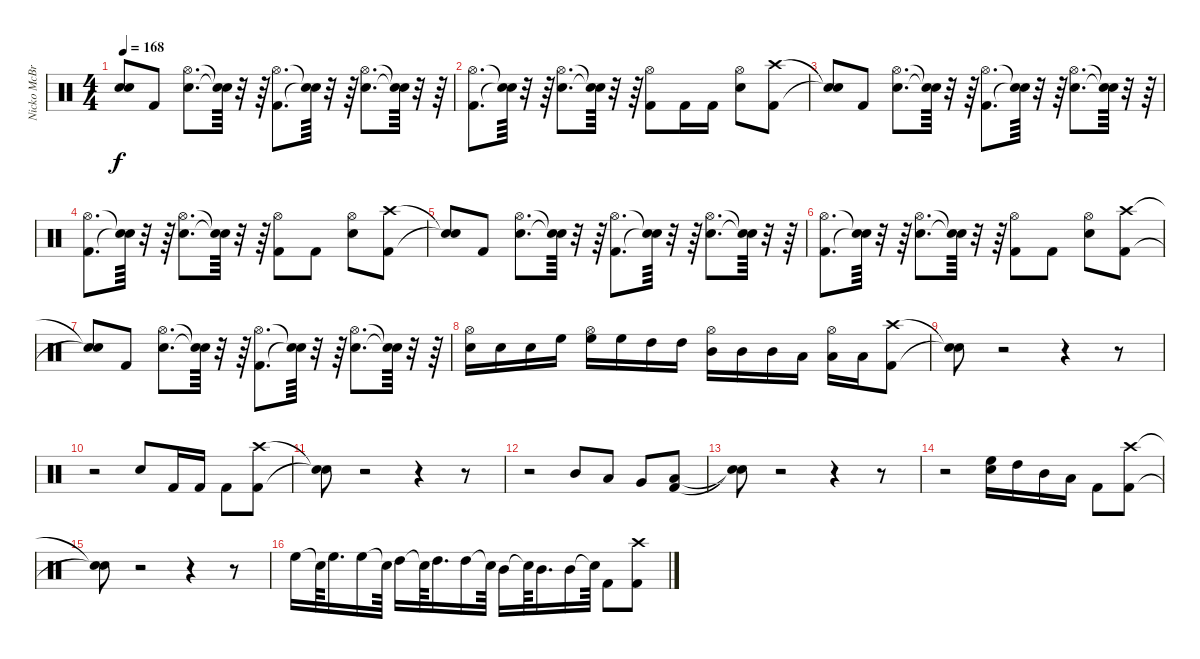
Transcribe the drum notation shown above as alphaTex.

\track ("Nicko McBrain" "Nicko McBr") {instrument percussion}
\staff {score}
\articulation defaults
\ts (4 4)
\tempo 168
\clef neutral
\ks c
("Snare (hit)"{t} "Snare (hit)"{t}).8{dy f} "Kick (hit) 2".8 ("Snare (hit) 2" "Hi-Hat (open)").8{d} ("Snare (hit)"{t} "Snare (hit)"{t}).64 r.32 r.64 ("Kick (hit) 2" "Hi-Hat (open)").8{d} ("Snare (hit)"{t} "Snare (hit)"{t}).64 r.32 r.64 ("Snare (hit) 2" "Hi-Hat (open)").8{d} ("Snare (hit)"{t} "Snare (hit)"{t}).64 r.32 r.64 |
("Kick (hit) 2" "Hi-Hat (open)").8{d} ("Snare (hit)"{t} "Snare (hit)"{t}).64 r.32 r.64 ("Snare (hit) 2" "Hi-Hat (open)").8{d} ("Snare (hit)"{t} "Snare (hit)"{t}).64 r.32 r.64 ("Kick (hit) 2" "Hi-Hat (open)").8 "Kick (hit) 2".16 "Kick (hit) 2".16 ("Snare (hit) 2" "Hi-Hat (open)").8 ("Kick (hit) 2" "Crash high (hit)").8 |
("Snare (hit)"{t} "Snare (hit)"{t}).8 "Kick (hit) 2".8 ("Snare (hit) 2" "Hi-Hat (open)").8{d} ("Snare (hit)"{t} "Snare (hit)"{t}).64 r.32 r.64 ("Kick (hit) 2" "Hi-Hat (open)").8{d} ("Snare (hit)"{t} "Snare (hit)"{t}).64 r.32 r.64 ("Snare (hit) 2" "Hi-Hat (open)").8{d} ("Snare (hit)"{t} "Snare (hit)"{t}).64 r.32 r.64 |
("Kick (hit) 2" "Hi-Hat (open)").8{d} ("Snare (hit)"{t} "Snare (hit)"{t}).64 r.32 r.64 ("Snare (hit) 2" "Hi-Hat (open)").8{d} ("Snare (hit)"{t} "Snare (hit)"{t}).64 r.32 r.64 ("Kick (hit) 2" "Hi-Hat (open)").8 "Kick (hit) 2".8 ("Snare (hit) 2" "Hi-Hat (open)").8 ("Kick (hit) 2" "Crash high (hit)").8 |
("Snare (hit)"{t} "Snare (hit)"{t}).8 "Kick (hit) 2".8 ("Snare (hit) 2" "Hi-Hat (open)").8{d} ("Snare (hit)"{t} "Snare (hit)"{t}).64 r.32 r.64 ("Kick (hit) 2" "Hi-Hat (open)").8{d} ("Snare (hit)"{t} "Snare (hit)"{t}).64 r.32 r.64 ("Snare (hit) 2" "Hi-Hat (open)").8{d} ("Snare (hit)"{t} "Snare (hit)"{t}).64 r.32 r.64 |
("Kick (hit) 2" "Hi-Hat (open)").8{d} ("Snare (hit)"{t} "Snare (hit)"{t}).64 r.32 r.64 ("Snare (hit) 2" "Hi-Hat (open)").8{d} ("Snare (hit)"{t} "Snare (hit)"{t}).64 r.32 r.64 ("Kick (hit) 2" "Hi-Hat (open)").8 "Kick (hit) 2".8 ("Snare (hit) 2" "Hi-Hat (open)").8 ("Kick (hit) 2" "Crash high (hit)").8 |
("Snare (hit)"{t} "Snare (hit)"{t}).8 "Kick (hit) 2".8 ("Snare (hit) 2" "Hi-Hat (open)").8{d} ("Snare (hit)"{t} "Snare (hit)"{t}).64 r.32 r.64 ("Kick (hit) 2" "Hi-Hat (open)").8{d} ("Snare (hit)"{t} "Snare (hit)"{t}).64 r.32 r.64 ("Snare (hit) 2" "Hi-Hat (open)").8{d} ("Snare (hit)"{t} "Snare (hit)"{t}).64 r.32 r.64 |
("Snare (hit) 2" "Hi-Hat (open)").16 "Snare (hit) 2".16 "Snare (hit) 2".16 "High Floor Tom (hit)".16 ("Hi-Hat (open)" "High Floor Tom (hit)").16 "High Floor Tom (hit)".16 "High Tom (hit)".16 "High Tom (hit)".16 ("Hi-Hat (open)" "Mid Tom (hit)").16 "Mid Tom (hit)".16 "Mid Tom (hit)".16 "Low Tom (hit)".16 ("Low Tom (hit)" "Hi-Hat (open)").16 "Low Tom (hit)".16 ("Kick (hit) 2" "Crash high (hit)").8 |
("Snare (hit)"{t} "Snare (hit)"{t}).8 r.2 r.4 r.8 |
r.2 "Snare (hit) 2".8 "Kick (hit) 2".16 "Kick (hit) 2".16 "Kick (hit) 2".8 ("Kick (hit) 2" "Crash high (hit)").8 |
("Snare (hit)"{t} "Snare (hit)"{t}).8 r.2 r.4 r.8 |
r.2 "Mid Tom (hit)".8 "Low Tom (hit)".8 "Very Low Tom (hit)".8 ("Kick (hit) 2" "Low Floor Tom (hit)").8 |
("Snare (hit)"{t} "Snare (hit)"{t}).8 r.2 r.4 r.8 |
r.2 ("Snare (hit) 2" "High Floor Tom (hit)").16 "High Tom (hit)".16 "Mid Tom (hit)".16 "Low Tom (hit)".16 "Kick (hit) 2".8 ("Kick (hit) 2" "Crash high (hit)").8 |
("Snare (hit)"{t} "Snare (hit)"{t}).8 r.2 r.4 r.8 |
"High Floor Tom (hit)".16 "Snare (hit)"{t}.64 "High Floor Tom (hit)".16{d} "High Floor Tom (hit)".16 "Snare (hit)"{t}.64 "High Tom (hit)".16 "Snare (hit)"{t}.64 "High Tom (hit)".16{d} "High Tom (hit)".16 "Snare (hit)"{t}.64 "Mid Tom (hit)".16 "Snare (hit)"{t}.64 "Mid Tom (hit)".16{d} "Mid Tom (hit)".16 "Snare (hit)"{t}.64 "Kick (hit) 2".8 ("Kick (hit) 2" "Crash high (hit)").8
